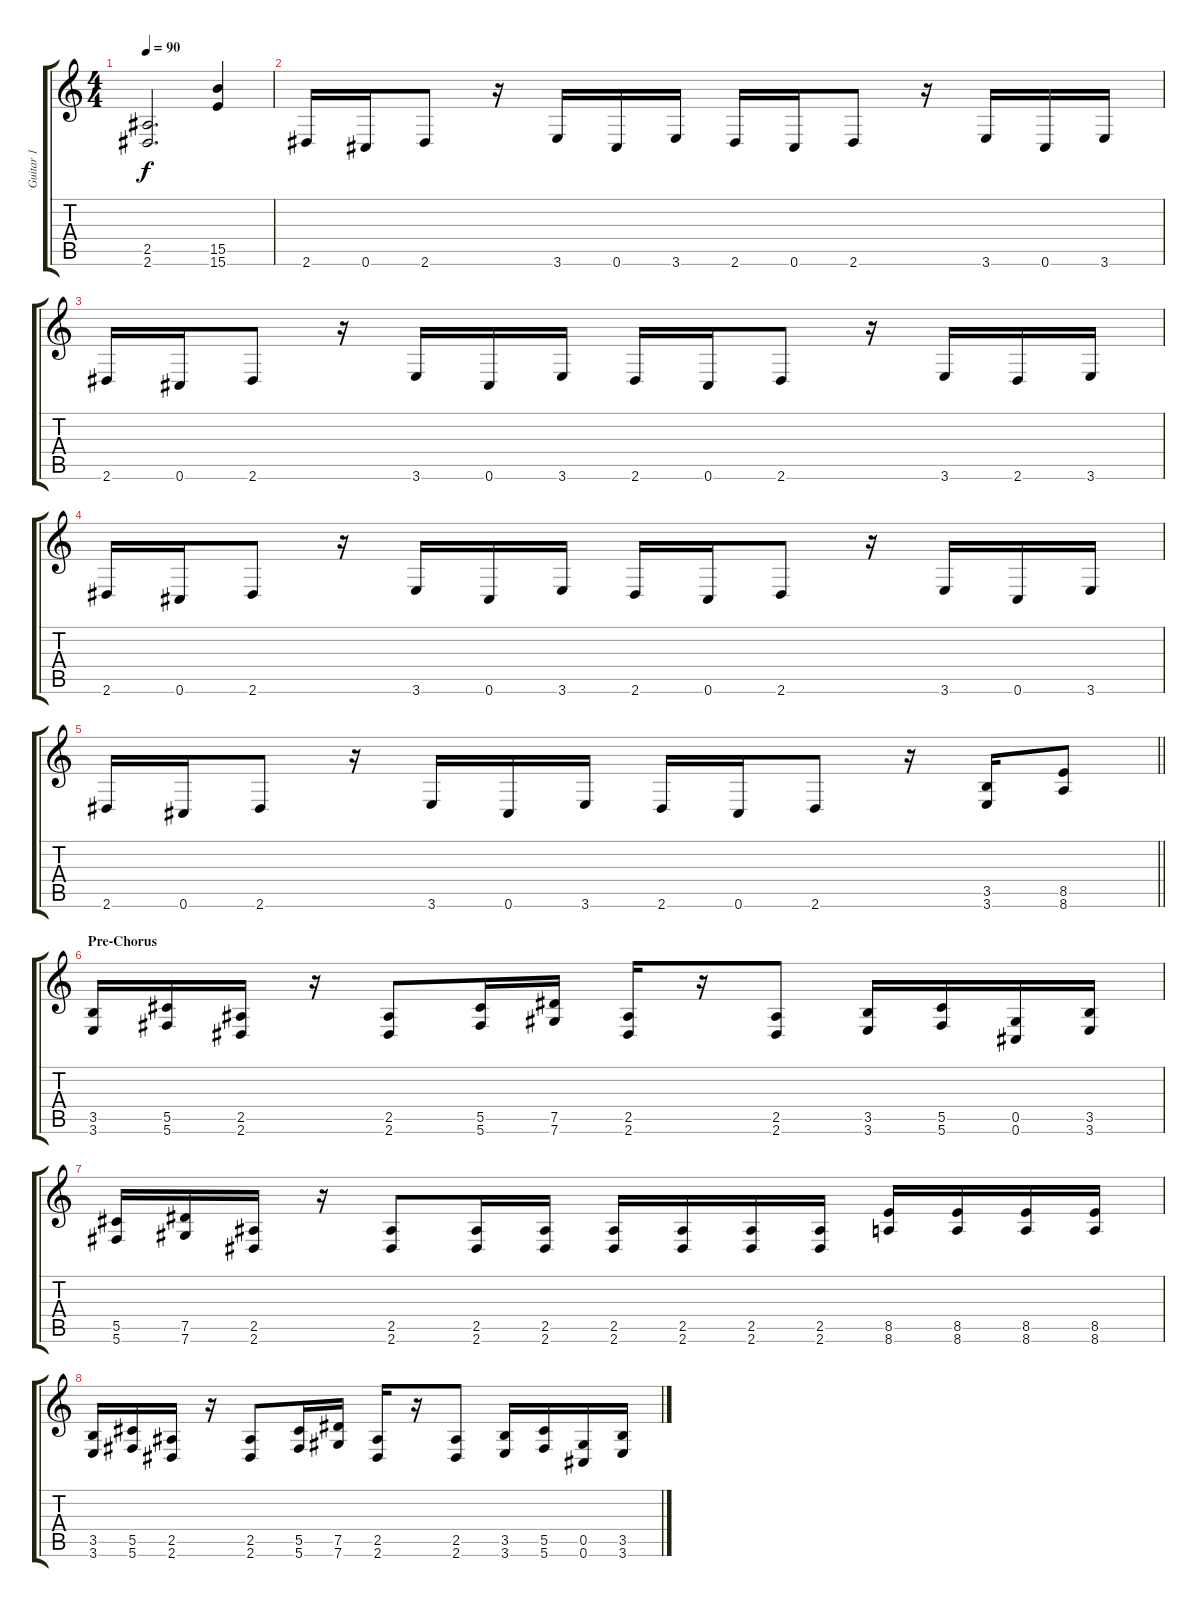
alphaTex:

\track ("Guitar 1" "Guitar 1") {instrument distortionguitar}
\staff {score tabs}
\tuning (Eb4 Bb3 Gb3 Db3 Ab2 Db2) {hide}
\ts (4 4)
\tempo 90
\clef g2
\ks c
(2.5{t} 2.6{t}).2{d dy f} (15.5 15.6).4 |
2.6.16 0.6.16 2.6.8 r.16 3.6.16 0.6.16 3.6.16 2.6.16 0.6.16 2.6.8 r.16 3.6.16 0.6.16 3.6.16 |
2.6.16 0.6.16 2.6.8 r.16 3.6.16 0.6.16 3.6.16 2.6.16 0.6.16 2.6.8 r.16 3.6.16 2.6.16 3.6.16 |
2.6.16 0.6.16 2.6.8 r.16 3.6.16 0.6.16 3.6.16 2.6.16 0.6.16 2.6.8 r.16 3.6.16 0.6.16 3.6.16 |
\barLineRight lightlight
2.6.16 0.6.16 2.6.8 r.16 3.6.16 0.6.16 3.6.16 2.6.16 0.6.16 2.6.8 r.16 (3.5 3.6).16 (8.5 8.6).8 |
\section ("" "Pre-Chorus")
(3.5 3.6).16 (5.5 5.6).16 (2.5 2.6).16 r.16 (2.5 2.6).8 (5.5 5.6).16 (7.5 7.6).16 (2.5 2.6).16 r.16 (2.5 2.6).8 (3.5 3.6).16 (5.5 5.6).16 (0.5 0.6).16 (3.5 3.6).16 |
(5.5 5.6).16 (7.5 7.6).16 (2.5 2.6).16 r.16 (2.5 2.6).8 (2.5 2.6).16 (2.5 2.6).16 (2.5 2.6).16 (2.5 2.6).16 (2.5 2.6).16 (2.5 2.6).16 (8.5 8.6).16 (8.5 8.6).16 (8.5 8.6).16 (8.5 8.6).16 |
(3.5 3.6).16 (5.5 5.6).16 (2.5 2.6).16 r.16 (2.5 2.6).8 (5.5 5.6).16 (7.5 7.6).16 (2.5 2.6).16 r.16 (2.5 2.6).8 (3.5 3.6).16 (5.5 5.6).16 (0.5 0.6).16 (3.5 3.6).16
